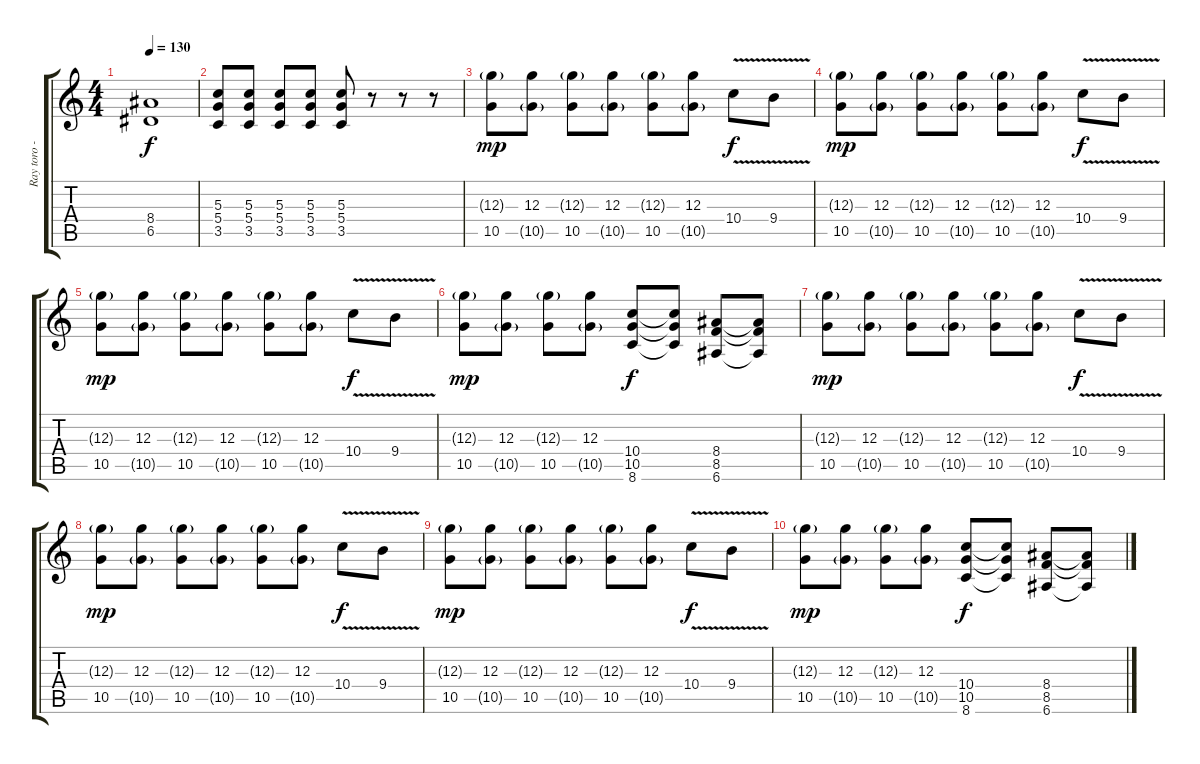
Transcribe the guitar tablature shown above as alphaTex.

\track ("Ray toro - Guitar 1" "Ray toro -") {instrument distortionguitar}
\staff {score tabs}
\tuning (E4 B3 G3 D3 A2 E2) {hide}
\ts (4 4)
\tempo 130
\clef g2
\ks c
(8.4 6.5).1{dy f} |
(5.3 5.4 3.5).8 (5.3 5.4 3.5).8 (5.3 5.4 3.5).8 (5.3 5.4 3.5).8 (5.3 5.4 3.5).8 r.8 r.8 r.8 |
(12.3{g} 10.5).8{dy mp} (12.3 10.5{g}).8 (12.3{g} 10.5).8 (12.3 10.5{g}).8 (12.3{g} 10.5).8 (12.3 10.5{g}).8 10.4{v}.8{dy f} 9.4{v}.8 |
(12.3{g} 10.5).8{dy mp} (12.3 10.5{g}).8 (12.3{g} 10.5).8 (12.3 10.5{g}).8 (12.3{g} 10.5).8 (12.3 10.5{g}).8 10.4{v}.8{dy f} 9.4{v}.8 |
(12.3{g} 10.5).8{dy mp} (12.3 10.5{g}).8 (12.3{g} 10.5).8 (12.3 10.5{g}).8 (12.3{g} 10.5).8 (12.3 10.5{g}).8 10.4{v}.8{dy f} 9.4{v}.8 |
(12.3{g} 10.5).8{dy mp} (12.3 10.5{g}).8 (12.3{g} 10.5).8 (12.3 10.5{g}).8 (10.4 10.5 8.6).8{dy f} (10.4{t} 10.5{t} 8.6{t}).8 (8.4 8.5 6.6).8 (8.4{t} 8.5{t} 6.6{t}).8 |
(12.3{g} 10.5).8{dy mp} (12.3 10.5{g}).8 (12.3{g} 10.5).8 (12.3 10.5{g}).8 (12.3{g} 10.5).8 (12.3 10.5{g}).8 10.4{v}.8{dy f} 9.4{v}.8 |
(12.3{g} 10.5).8{dy mp} (12.3 10.5{g}).8 (12.3{g} 10.5).8 (12.3 10.5{g}).8 (12.3{g} 10.5).8 (12.3 10.5{g}).8 10.4{v}.8{dy f} 9.4{v}.8 |
(12.3{g} 10.5).8{dy mp} (12.3 10.5{g}).8 (12.3{g} 10.5).8 (12.3 10.5{g}).8 (12.3{g} 10.5).8 (12.3 10.5{g}).8 10.4{v}.8{dy f} 9.4{v}.8 |
(12.3{g} 10.5).8{dy mp} (12.3 10.5{g}).8 (12.3{g} 10.5).8 (12.3 10.5{g}).8 (10.4 10.5 8.6).8{dy f} (10.4{t} 10.5{t} 8.6{t}).8 (8.4 8.5 6.6).8 (8.4{t} 8.5{t} 6.6{t}).8
